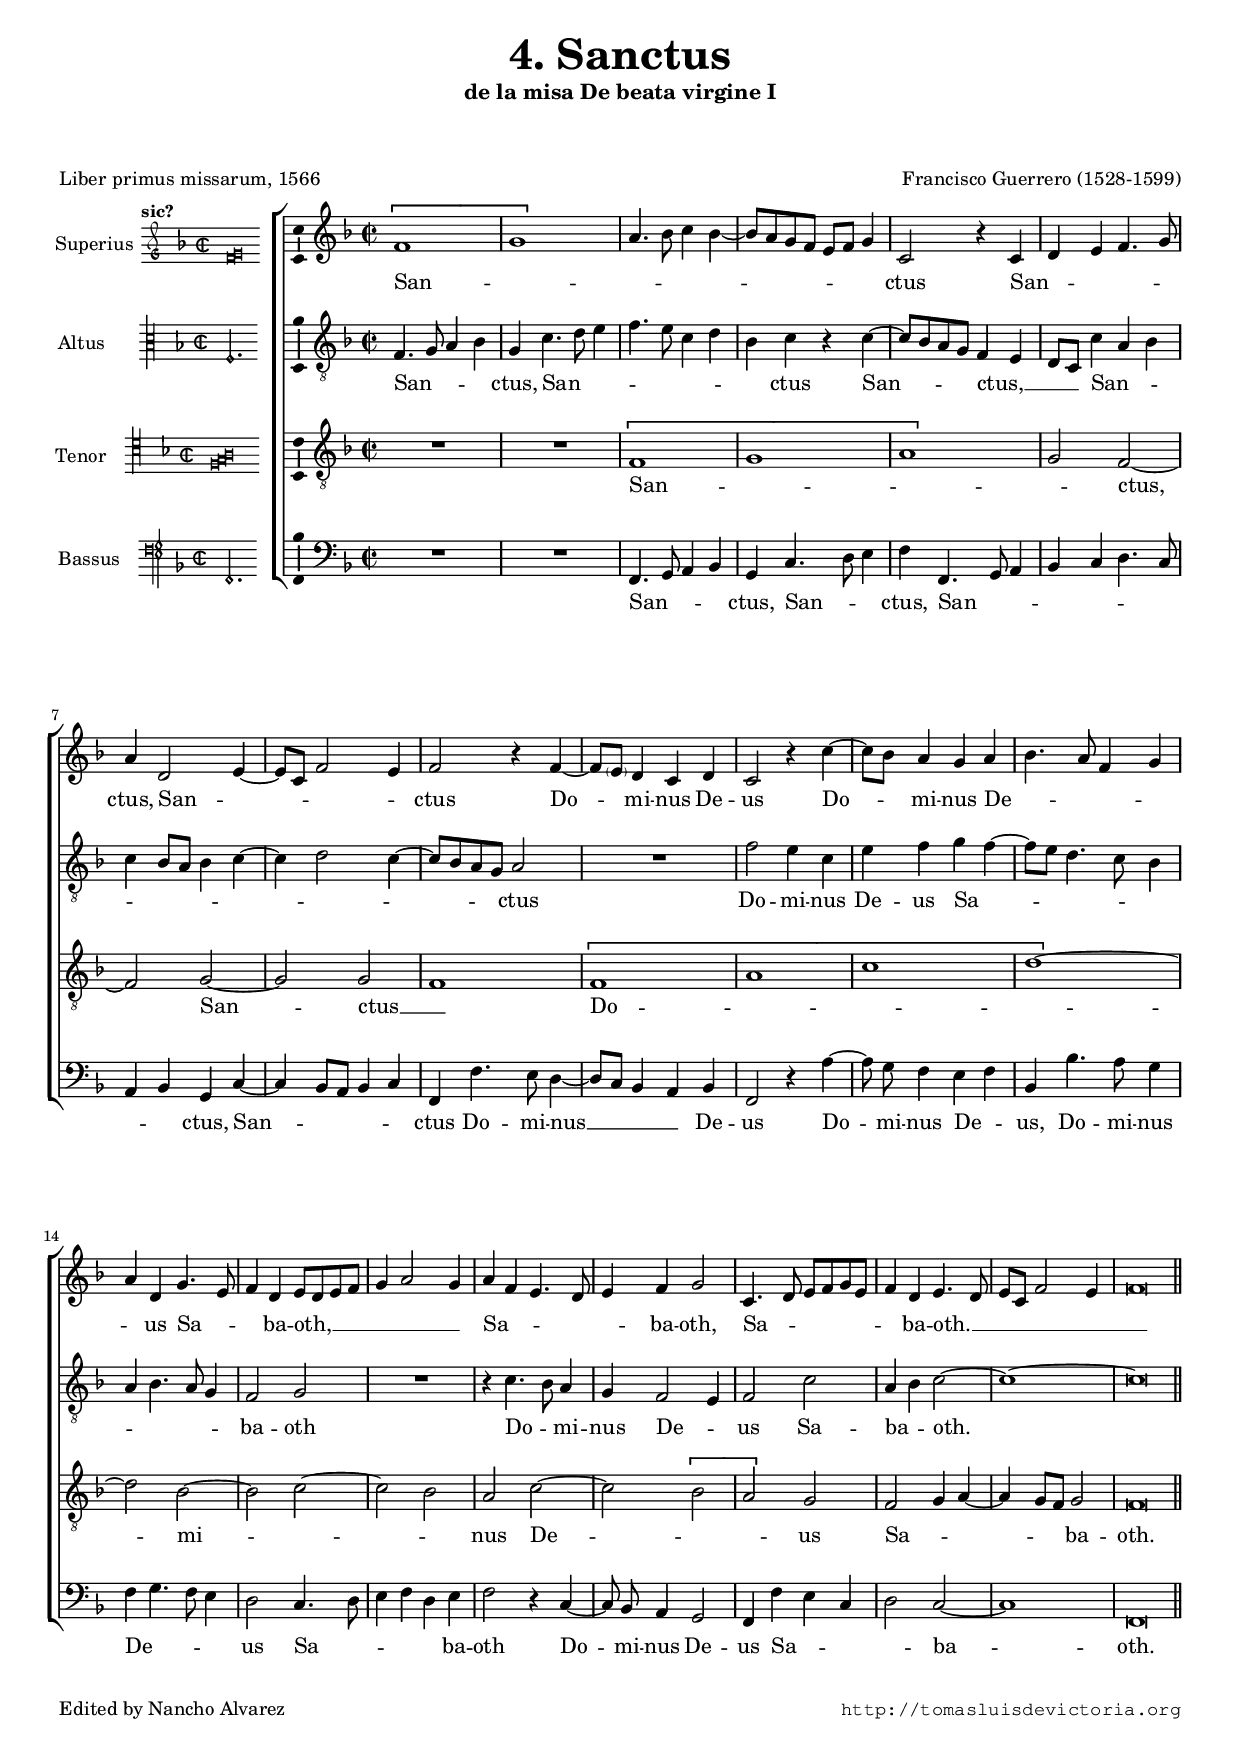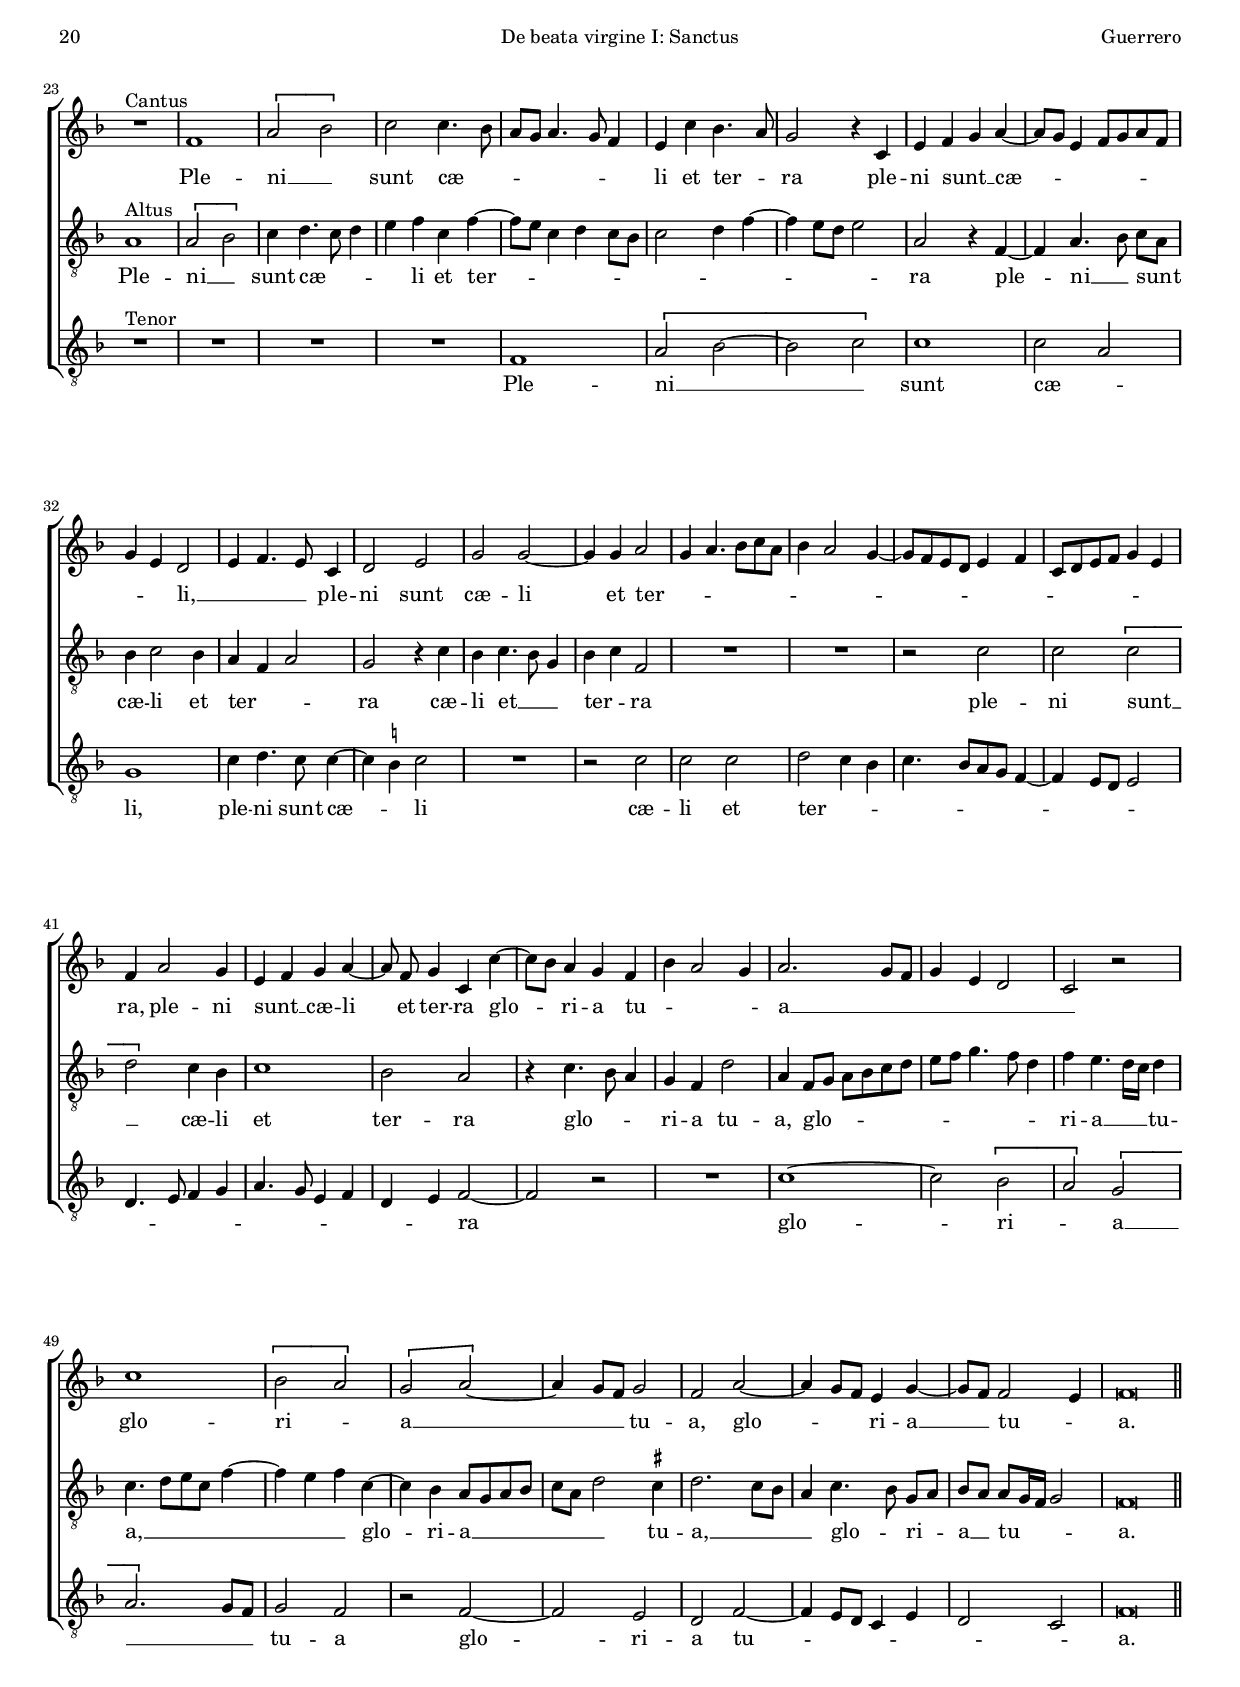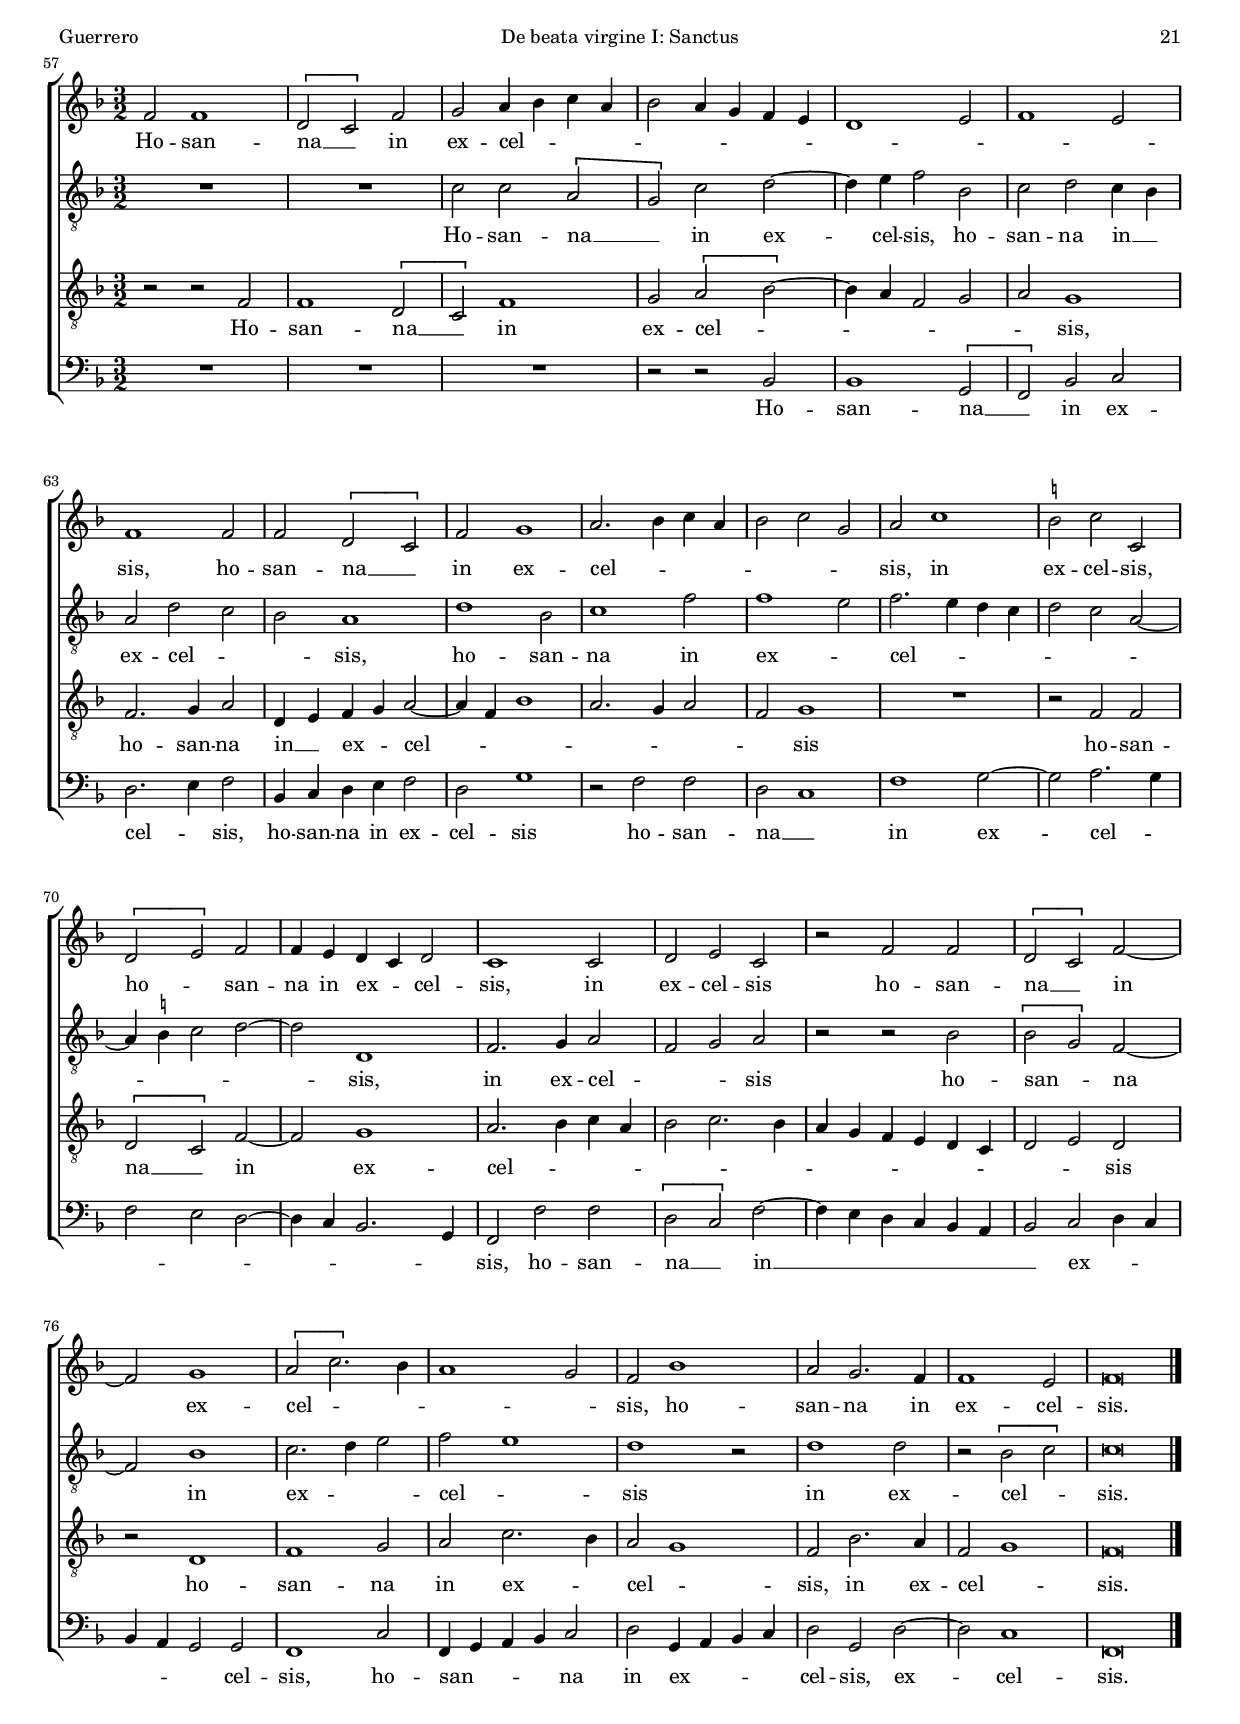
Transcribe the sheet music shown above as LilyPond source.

\version "2.18.0"

#(set-default-paper-size "a4")
#(set-global-staff-size 16.5)
#(ly:set-option 'point-and-click #f)
%mobile -s16 -i3.5

italicas=\override LyricText.font-shape = #'italic
rectas=\override LyricText.font-shape = #'upright
ss=\once \set suggestAccidentals = ##t
incipitwidth = 20

htitle="De beata virgine I: Sanctus"
hcomposer="Guerrero"

\header {
	title=\markup{\fontsize #3 "4. Sanctus"}
	subtitle="de la misa De beata virgine I"
	subsubtitle=\markup{\null \vspace #2 }
	composer="Francisco Guerrero (1528-1599)"
        pdfauthor=\composer
	%opus="(-)"
	poet="Liber primus missarum, 1566"
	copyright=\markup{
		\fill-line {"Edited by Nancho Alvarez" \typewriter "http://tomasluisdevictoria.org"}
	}
%	tagline=""
}

global={\key f \major \time 2/2 \skip 1*22 \bar "||" \break
				\skip 1*34 \time 3/2 \bar "||" \break
               \override Score.TimeSignature.break-visibility = #'#(#f #t #t)
				\skip 1*3/2*26 \bar "|." }


cantus=\relative c'{
	\[f1
	g\]
	a4. bes8 c4 bes ~
	bes8 a g f e f g4
	c,2 r4 c
	d4 e f4. g8
	a4 d,2 e4 ~
	e8 c f2 e4
	f2 r4 f ~
	f8 \parenthesize e d4 c d
	c2 r4 c' ~
	c8 bes a4 g a
	bes4. a8 f4 g
	a d, g4. e8
	f4 d e8 d e f
	g4 a2 g4
	a f e4. d8
	e4 f g2
	c,4. d8 e f g e
	f4 d e4. d8 
	e c f2 e4 
	f\breve*1/2
        \once \override Score.TextScript.padding = #.5
	s4*0^\markup{"Cantus"}
        R1
	f1
	\[a2 bes\]
	c2 c4. bes8
	a8 g a4. g8 f4
	e c' bes4. a8
	g2 r4 c,
	e f g a ~
	a8 g e4 f8 g a f
	g4 e d2
	e4 f4. e8 c4
	d2 e
	g2 g ~
	g4 g a2
	g4 a4. bes8 c a
	bes4 a2 g4 ~
	g8 f e d e4 f
	c8 d e f g4 e
	f4 a2 g4
	e4 f g a ~
	a8 \noBeam f g4 c, c' ~
	c8 bes a4 g f
	bes4 a2 g4
	a2. g8 f
	g4 e d2
	c r
	c'1
	\[bes2 a\]
	\[g a ~ \]
	a4 g8 f g2
	f2 a ~
	a4 g8 f e4 g ~
	g8 f f2 e4
	f\breve*1/2
	f2 f1
	\[d2 c\] f2
	g2 a4 bes c a
	bes2 a4 g f e
	d1 e2
	f1 e2
	f1 f2
	f \[d c\]
	f g1
	a2. bes4 c a
	bes2 c g
	a c1
	\ss b2 c c,
	\[d e\] f
	f4 e d c d2
	c1 c2
	d e c
	r f f
	\[d c\] f ~
	f g1
	\[a2 c2.\] bes4
	a1 g2
	f2 bes1
	a2 g2. f4
	f1 e2
	f\breve*3/4
}

altus=\relative c{
	f4. g8 a4 bes
	g c4. d8 e4
	f4. e8 c4 d
	bes c r c ~
	c8 bes a g f4 e
	d8 c c'4 a bes
	c bes8 a bes4 c ~
	c4 d2 c4 ~
	c8 bes a g a2
	R1
	f'2 e4 c
	e4 f g f ~
	f8 e d4. c8 bes4
	a bes4. a8 g4
	f2 g
	R1
	r4 c4. bes8 a4
	g4 f2 e4
	f2 c'
	a4 bes c2 ~
	c1 ~
	c\breve*1/2
	s4*0^\markup{"Altus"}
        a1
	\[a2 bes\]
	c4 d4. c8 d4
	e4 f c f ~
	f8 e c4 d c8 bes
	c2 d4 f ~
	f e8 d e2
	a, r4 f ~
	f a4. bes8 c[ a]
	bes4 c2 bes4
	a4 f a2
	g r4 c
	bes c4. bes8 g4
	bes4 c f,2
	R1*2
	r2 c'
	c \[c
	d\] c4 bes
	c1
	bes2 a
	r4 c4. bes8 a4
	g4 f d'2
	a4 f8 g a bes c d
	e f g4. f8 d4
	f4 e4. d16 c d4
	c4. d8[ e c] f4 ~
	f e f c ~
	c bes a8 g a bes
	c a d2 \ss cis4
	d2. c8 bes
	a4 c4. bes8 g[ a]
	bes[ a] a[ g16 f] g2
	f\breve*1/2
	R1*3/2*2
	c'2 c \[a
	g\] c d ~
	d4 e f2 bes,
	c d c4 bes
	a2 d c
	bes a1
	d1 bes2
	c1 f2
	f1 e2
	f2. e4 d c
	d2 c a ~
	a4 \ss b c2 d ~
	d d,1
	f2. g4 a2
	f g a
	r2 r bes
	\[bes g\] f ~
	f bes1
	c2. d4 e2
	f2 e1
	d1 r2
	d1 d2
	r2 \[bes c\]
	c\breve*3/4
}

tenor=\relative c{
	R1*2
	\[f1 
	g 
	a\]
	g2 f ~
	f g ~
	g g
	f1
	\[f1
	a
	c 
	d ~ \]
	d2 bes ~
	bes c ~
	c bes 
	a c ~
	c \[bes 
	a\] g
	f2 g4 a ~
	a g8 f g2
	f\breve*1/2
	s4*0^\markup{"Tenor"}
        R1*4
	f1
	\[a2 bes ~
	bes c\]
	c1 
	c2 a
	g1
	c4 d4. c8 c4 ~
	c \ss b c2
	R1
	r2 c 
	c c
	d2 c4 bes
	c4. bes8[ a g] f4 ~
	f e8 d e2
	d4. e8 f4 g 
	a4. g8 e4 f
	d e f2 ~
	f r
	R1
	c'1 ~
	c2 \[bes2
	a\] \[g
	a2.\] g8 f
	g2 f
	r f ~
	f e
	d f ~
	f4 e8 d c4 e
	d2 c 
	f\breve*1/2
	r2 r f
	f1 \[d2
	c2\] f1
	g2 \[a bes ~ \]
	bes4 a f2 g
	a g1
	f2. g4 a2
	d,4 e f g a2 ~
	a4 f bes1
	a2. g4 a2
	f g1
	R1*3/2
	r2 f f
	\[d c\] f ~
	f g1
	a2. bes4 c a
	bes2 c2. bes4
	a g f e d c
	d2 e d
	r2 d1
	f1 g2
	a c2. bes4
	a2 g1
	f2 bes2. a4
	f2 g1
	f\breve*3/4
}

bassus=\relative c,{
	R1*2
	f4. g8 a4 bes
	g4 c4. d8 e4
	f f,4. g8 a4
	bes4 c d4. c8
	a4 bes g c ~
	c bes8 a bes4 c
	f, f'4. e8 d4 ~
	d8 c bes4 a bes
	f2 r4 a' ~
	a8 \noBeam g f4 e f
	bes, bes'4. a8 g4
	f4 g4. f8 e4
	d2 c4. d8
	e4 f d e
	f2 r4 c ~
	c8 \noBeam bes a4 g2
	f4 f' e c
	d2 c ~
	c1
	f,\breve*1/2
	R1*34
	R1*3/2*3
	r2 r2 bes
	bes1 \[g2
	f\] bes c
	d2. e4 f2
	bes,4 c d e f2
	d g1
	r2 f f
	d c1
	f1 g2 ~
	g2 a2. g4
	f2 e d ~
	d4 c bes2. g4
	f2 f' f
	\[d c\] f ~
	f4 e d c bes a
	bes2 c d4 c
	bes a g2 g
	f1 c'2
	f,4 g a bes c2
	d2 g,4 a bes c
	d2 g, d' ~
	d c1
	f,\breve*3/4
}

textocantus=\lyricmode{
San -- _ _ _ _ _ _ _ _ _ _ _ ctus
San -- _ _ _ _ ctus,
San -- _ _ _ _ ctus
Do -- _ mi -- nus De -- us
Do -- _ mi -- nus De -- _ _ _ _ _ us Sa -- _ _ ba -- oth, __ _ _ _ _ _ _ 
Sa -- _ _ _ _ ba -- oth,
Sa -- _ _ _ _ _ _ ba -- oth. __ _ _ _ _ _ _ 
Ple -- ni __ _ sunt cæ -- _ _ _ _ _ _ li et ter -- _ ra
ple -- ni sunt __ _ cæ -- _ _ _ _ _ _ _ _ li, __ _ _ _ 
ple -- ni sunt cæ -- li et ter -- _ _ _ _ _ _ _ _ _ _ _ _ _ _ _ _ _ _ _ ra,
ple -- ni sunt __ _ cæ -- li et ter -- ra
glo -- _ ri -- a tu -- _ _ _ a __ _ _ _ _ _ _ 
glo -- ri -- _ a __ _ _ _ tu -- a,
glo -- _ _ ri -- a __ _ tu -- _ a.
Ho -- san -- na __ _ in ex -- cel -- _ _ _ _ _ _ _ _ _ _ _ _ sis,
ho -- san -- na __ _ in ex -- cel -- _ _ _ _ _ _ sis,
in ex -- cel -- sis,
ho -- _ san -- na in ex -- _ cel -- sis,
in ex -- cel -- sis
ho -- san -- na __ _ in ex -- cel -- _ _ _ _ sis,
ho -- san -- na in ex -- cel -- sis.
}

textoaltus=\lyricmode{
San -- _ _ _ ctus,
San -- _ _ _ _ _ _ _ ctus
San -- _ _ _ ctus, __ _ _ _ 
San -- _ _ _ _ _ _ _ _ _ _ _ _ ctus
Do -- mi -- nus De -- us Sa -- _ _ _ _ _ _ _ _ _ ba -- oth
Do -- _ mi -- nus De -- _ us Sa -- ba -- _ oth.
Ple -- ni __ _ sunt cæ -- _ _ _ li et ter -- _ _ _ _ _ _ _ _ _ _ _ ra
ple -- ni __ _ sunt __ _ cæ -- li et ter -- _ _ ra
cæ -- li et __ _ _ ter -- _ ra
ple -- ni sunt __ _ cæ -- li et ter -- ra
glo -- _ _ ri -- a tu -- a,
glo -- _ _ _ _ _ _ _ _ _ _ ri -- a __ _ _ tu -- a, __ _ _ _ _ _ _ 
glo -- ri -- a __ _ _ _ _ _ _ tu -- a, __ _ _ _ 
glo -- _ ri -- _ a __ _ tu -- _ _ _ a.
Ho -- san -- na __ _ in ex -- cel -- sis,
ho -- san -- na in __ _ ex -- cel -- _ _ sis,
ho -- san -- na in ex -- _ cel -- _ _ _ _ _ _ _ _ _ sis,
in ex -- cel -- _ _ sis
ho -- san -- _ na in ex -- _ _ cel -- _ sis
in ex -- cel -- _ sis.
}

textotenor=\lyricmode{
San -- _ _ _ ctus,
San -- ctus __ _ Do -- _ _ _ mi -- _ _ nus
De -- _ _ us
Sa -- _ _ _ _ ba -- oth.
Ple -- ni __ _ _ sunt
cæ -- _ li,
ple -- ni sunt cæ -- _ li
cæ -- li et ter -- _ _ _ _ _ _ _ _ _ _ _ _ _ _ _ _ _ _ _ _ ra
glo -- ri -- _ a __ _ _ _ tu -- a
glo -- ri -- a tu -- _ _ _ _ _ _ a.
Ho -- san -- na __ _ in ex -- cel -- _ _ _ _ _ sis,
ho -- san -- na in __ _ ex -- _ cel -- _ _ _ _ _ _ sis
ho -- san -- na __ _ in ex -- cel -- _ _ _ _ _ _ _ _ _ _ _ _ _ _ sis
ho -- san -- na in ex -- _ cel -- _ sis,
in ex -- cel -- _ sis.
}

textobassus=\lyricmode{
San -- _ _ _ ctus,
San -- _ _ ctus,
San -- _ _ _ _ _ _ _ _ ctus,
San -- _ _ _ _ ctus
Do -- mi -- nus __ _ _ _ De -- us
Do -- mi -- nus De -- _ us,
Do -- mi -- nus De -- _ _ _ us
Sa -- _ _ _ _ ba -- oth
Do -- mi -- nus De -- us Sa -- _ _ _ ba -- oth.
Ho -- san -- na __ _ in ex -- cel -- _ sis,
ho -- san -- na in ex -- cel -- sis
ho -- san -- na __ _ in ex -- cel -- _ _ _ _ _ _ _ sis,
ho -- san -- na __ _ in __ _ _ _ _ _ _ ex -- _ _ _ _ _ cel -- sis,
ho -- san -- _ _ _ na in ex -- _ _ _ cel -- sis,
ex -- cel -- sis.
}

incipitcantus=\markup{
	\score{
		{ 
		\set Staff.instrumentName="Superius "
		\override NoteHead.style = #'neomensural
		\override Rest.style = #'neomensural
		\override Staff.TimeSignature.style = #'neomensural
		\cadenzaOn 
		\clef "petrucci-g"
		\key f \major
		\time 2/2
		\once \override Score.MetronomeMark.X-offset = #-9
		\tempo \markup {\hspace #9 \smaller "sic?"}   %la clave es correcta?? !!!
		\[f'\breve*1/2 g'\breve\]
		} 
	\layout {
		\context {\Voice
			\remove Ligature_bracket_engraver
			\consists Mensural_ligature_engraver
		}
		line-width=\incipitwidth
		indent = 0
	}
	}
}


incipitaltus=\markup{
	\score{
		{ 
		\set Staff.instrumentName="Altus      "
		\override NoteHead.style = #'neomensural
		\override Rest.style = #'neomensural
		\override Staff.TimeSignature.style = #'neomensural
		\cadenzaOn 
		\clef "petrucci-c3"
		\key f \major
		\time 2/2
		f2.
		} 
	\layout {
		\context {\Voice
			\remove Ligature_bracket_engraver
			\consists Mensural_ligature_engraver
		}
		line-width=\incipitwidth
		indent = 0
	}
	}
}

incipittenor=\markup{
	\score{
		{ 
		\set Staff.instrumentName="Tenor   "
		\override NoteHead.style = #'neomensural 
		\override Rest.style = #'neomensural
		\override Staff.TimeSignature.style = #'neomensural
		\cadenzaOn 
		\clef "petrucci-c4"
		\key f \major
		\time 2/2
		\[f\breve*1/4 g\breve a\breve\]
		} 
	\layout {
		\context {\Voice
			\remove Ligature_bracket_engraver
			\consists Mensural_ligature_engraver
		}
		line-width=\incipitwidth
		indent=0
	}
	}
}

incipitbassus=\markup{
	\score{
		{ 
		\set Staff.instrumentName="Bassus   "
		\override NoteHead.style = #'neomensural 
		\override Rest.style = #'neomensural
		\override Staff.TimeSignature.style = #'neomensural
		\cadenzaOn 
		\clef "petrucci-f4"
		\key f \major
		\time 2/2
		f,2.
		} 
	\layout {
		\context {\Voice
			\remove Ligature_bracket_engraver
			\consists Mensural_ligature_engraver
		}
		line-width=\incipitwidth
		indent=0
	}
	}
}



\score {\transpose c' c'{
\new ChoirStaff<<

	\new Staff <<\global
	\new Voice="v1" {
		\set Staff.instrumentName=\incipitcantus
		\clef "treble"
		\cantus }
	\new Lyrics \lyricsto "v1" {\textocantus }
	>>

	\new Staff <<\global
	\new Voice="v2" {
		\set Staff.instrumentName=\incipitaltus
		\clef "G_8"
		\altus }
	\new Lyrics \lyricsto "v2" {\textoaltus }
	>>
	
	\new Staff <<\global
	\new Voice="v3" {
		\set Staff.instrumentName=\incipittenor
		\clef "G_8"
		\tenor }
	\new Lyrics \lyricsto "v3" {\textotenor }
	>>

	\new Staff <<\global
	\new Voice="v4" {
		\set Staff.instrumentName=\incipitbassus
		\clef "bass"
		\bassus }
	\new Lyrics \lyricsto "v4" {\textobassus }
	>>
	
>>

	}%transpose

\layout{ 
	\context {\Lyrics 
		\override VerticalAxisGroup.staff-affinity = #UP
		\override VerticalAxisGroup.nonstaff-relatedstaff-spacing =
			#'((basic-distance . 0) (minimum-distance . 0) (padding . 1))
		\override LyricText.font-size = #1.2
		\override LyricHyphen.minimum-distance = #0.5
	}
	\context {\Score 
		tempoHideNote = ##t
		\override BarNumber.padding = #2 
	}
	\context {\Voice 
		%melismaBusyProperties = #'()
		%autoBeaming = ##f
	}
	\context {\Staff 
                \RemoveEmptyStaves
                %\override VerticalAxisGroup.remove-first = ##t
		\override VerticalAxisGroup.staff-staff-spacing =
			#'((basic-distance . 11) (minimum-distance . 0) (padding . 1))
		\consists Ambitus_engraver 
		\override LigatureBracket.padding = #1
	}
}

%\midi { \mtempo }

}


\paper{
	evenHeaderMarkup=\markup  \fill-line { \fromproperty #'page:page-number-string \htitle \hcomposer }
	oddHeaderMarkup= \markup  \fill-line { \on-the-fly #not-first-page \hcomposer \on-the-fly #not-first-page \htitle \on-the-fly #not-first-page \fromproperty #'page:page-number-string }
	%system-count=20
	%page-count = 8
	ragged-last-bottom = ##f
	indent=3.8\cm
	system-system-spacing =
	#'((basic-distance . 20) (minimum-distance . 0) (padding . 5))
	top-system-spacing = % header
	#'((basic-distance . 10) (minimum-distance . 0) (padding . 0))
	last-bottom-spacing = % footer
	#'((basic-distance . 12) (minimum-distance . 0) (padding . 0))
	markup-system-spacing.padding = #1.5

first-page-number=19
}